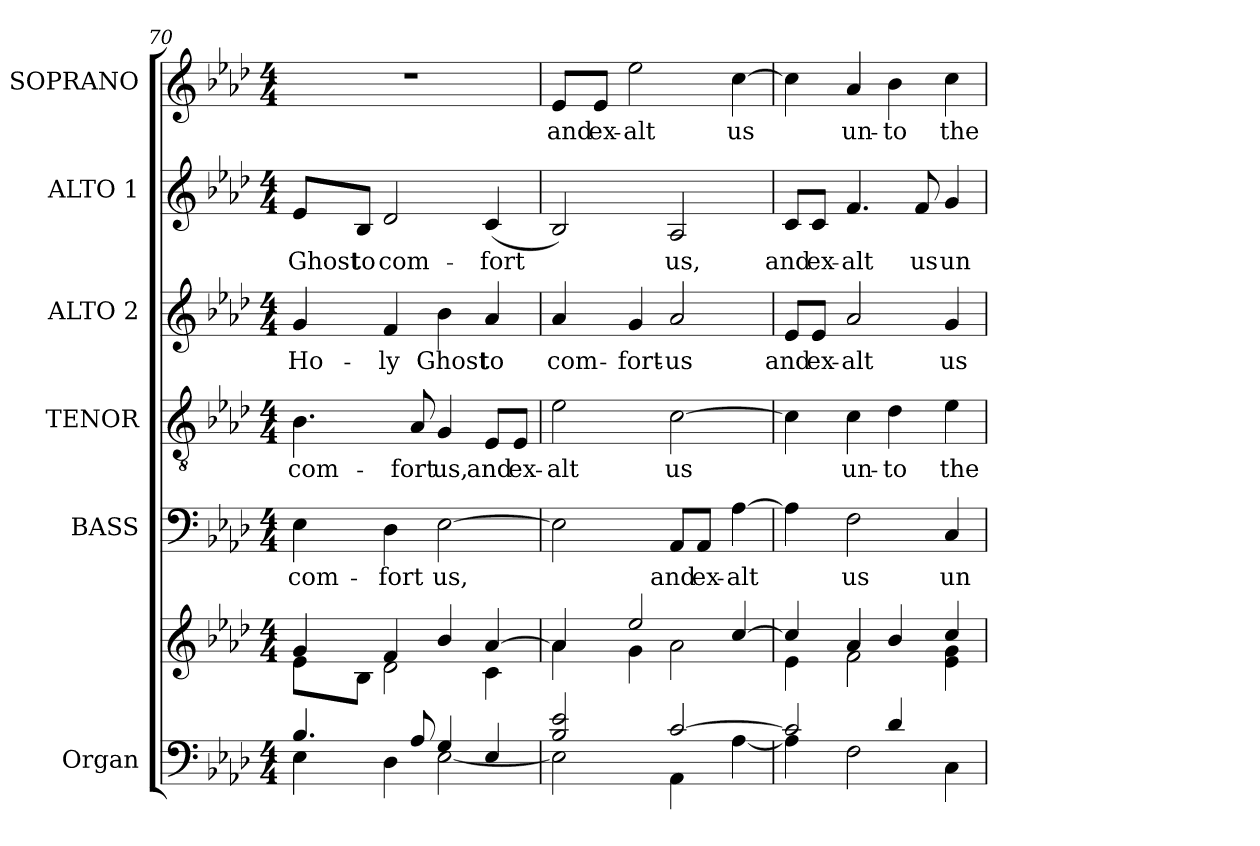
**kern	**kern	**kern	**text	**kern	**text	**kern	**text	**kern	**text	**kern	**text
*part6	*part6	*part5	*part5	*part4	*part4	*part3	*part3	*part2	*part2	*part1	*part1
*staff7	*staff6	*staff5	*staff5	*staff4	*staff4	*staff3	*staff3	*staff2	*staff2	*staff1	*staff1
*I"Organ	*	*I"BASS	*	*I"TENOR	*	*I"ALTO 2	*	*I"ALTO 1	*	*I"SOPRANO	*
*I'Org.	*	*I'B.	*	*I'T.	*	*I'A2.	*	*I'A1.	*	*I'S.	*
*clefF4	*clefG2	*clefF4	*	*clefGv2	*	*clefG2	*	*clefG2	*	*clefG2	*
*	*	*	*	*ITrd7c12	*	*	*	*	*	*	*
*k[b-e-a-d-]	*k[b-e-a-d-]	*k[b-e-a-d-]	*	*k[b-e-a-d-]	*	*k[b-e-a-d-]	*	*k[b-e-a-d-]	*	*k[b-e-a-d-]	*
*f:	*f:	*f:	*	*f:	*	*f:	*	*f:	*	*f:	*
*M4/4	*M4/4	*M4/4	*	*M4/4	*	*M4/4	*	*M4/4	*	*M4/4	*
=70	=70	=70	=70	=70	=70	=70	=70	=70	=70	=70	=70
*^	*^	*	*	*	*	*	*	*	*	*	*
!	!	!	!	!	!LO:LY:b:color=#000000	!	!	!	!	!	!	!	!
!	!	!	!	!	!	!	!LO:LY:b:color=#000000	!	!	!	!	!	!
!	!	!	!	!	!	!	!	!	!LO:LY:b:color=#000000	!	!	!	!
!	!	!	!	!	!	!	!	!	!	!	!LO:LY:b:color=#000000	!	!
4.B-i/	4E-i\	4gi/	8e-i\L	4E-i\	com-	4.BB-i\	com-	4gi/	Ho-	8e-i/L	Ghost	1r	.
!	!	!	!	!	!	!	!	!	!	!	!LO:LY:b:color=#000000	!	!
.	.	.	8B-i\J	.	.	.	.	.	.	8B-i/J	to	.	.
!	!	!	!	!	!LO:LY:b:color=#000000	!	!	!	!	!	!	!	!
!	!	!	!	!	!	!	!	!	!LO:LY:b:color=#000000	!	!	!	!
!	!	!	!	!	!	!	!	!	!	!	!LO:LY:b:color=#000000	!	!
.	4D-i\	4fi/	2d-i\	4D-i\	-fort	.	.	4fi/	-ly	2d-i/	com-	.	.
!	!	!	!	!	!	!	!LO:LY:b:color=#000000	!	!	!	!	!	!
8A-i/	.	.	.	.	.	8AA-i/	-fort	.	.	.	.	.	.
!	!	!	!	!	!LO:LY:b:color=#000000	!	!	!	!	!	!	!	!
!	!	!	!	!	!	!	!LO:LY:b:color=#000000	!	!	!	!	!	!
!	!	!	!	!	!	!	!	!	!LO:LY:b:color=#000000	!	!	!	!
4Gi/	[2E-i\	4b-i/	.	[2E-i\	us,	4GGi/	us,	4b-i\	Ghost	.	.	.	.
!	!	!	!	!	!	!	!LO:LY:b:color=#000000	!	!	!	!	!	!
!	!	!	!	!	!	!	!	!	!LO:LY:b:color=#000000	!	!	!	!
!	!	!	!	!	!	!	!	!	!	!	!LO:LY:b:color=#000000	!	!
4E-i/	.	[4a-i/	4ci\	.	.	8EE-i/L	and	4a-i/	to	(4ci/	-fort	.	.
!	!	!	!	!	!	!	!LO:LY:b:color=#000000	!	!	!	!	!	!
.	.	.	.	.	.	8EE-i/J	ex-	.	.	.	.	.	.
=71	=71	=71	=71	=71	=71	=71	=71	=71	=71	=71	=71	=71	=71
!	!	!	!	!	!	!	!LO:LY:b:color=#000000	!	!	!	!	!	!
!	!	!	!	!	!	!	!	!	!LO:LY:b:color=#000000	!	!	!	!
!	!	!	!	!	!	!	!	!	!	!	!	!	!LO:LY:b:color=#000000
2B-i/ 2e-i	2E-i\]	4a-i/]	4a-i\	2E-i\]	.	2E-i\	-alt	4a-i/	com-	2B-i/)	.	8e-i/L	and
!	!	!	!	!	!	!	!	!	!	!	!	!	!LO:LY:b:color=#000000
.	.	.	.	.	.	.	.	.	.	.	.	8e-i/J	ex-
!	!	!	!	!	!	!	!	!	!LO:LY:b:color=#000000	!	!	!	!
!	!	!	!	!	!	!	!	!	!	!	!	!	!LO:LY:b:color=#000000
.	.	2ee-i/	4gi\	.	.	.	.	4gi/	-fort-	.	.	2ee-i\	-alt
!	!	!	!	!	!LO:LY:b:color=#000000	!	!	!	!	!	!	!	!
!	!	!	!	!	!	!	!LO:LY:b:color=#000000	!	!	!	!	!	!
!	!	!	!	!	!	!	!	!	!LO:LY:b:color=#000000	!	!	!	!
!	!	!	!	!	!	!	!	!	!	!	!LO:LY:b:color=#000000	!	!
[2ci/	4AA-i\	.	2a-i\	8AA-i/L	and	[2Ci\	us	2a-i/	-us	2A-i/	us,	.	.
!	!	!	!	!	!LO:LY:b:color=#000000	!	!	!	!	!	!	!	!
.	.	.	.	8AA-i/J	ex-	.	.	.	.	.	.	.	.
!	!	!	!	!	!LO:LY:b:color=#000000	!	!	!	!	!	!	!	!
!	!	!	!	!	!	!	!	!	!	!	!	!	!LO:LY:b:color=#000000
.	[4A-i\	[4cci/	.	[4A-i\	-alt	.	.	.	.	.	.	[4cci\	us
=72	=72	=72	=72	=72	=72	=72	=72	=72	=72	=72	=72	=72	=72
!	!	!	!	!	!	!	!	!	!LO:LY:b:color=#000000	!	!	!	!
!	!	!	!	!	!	!	!	!	!	!	!LO:LY:b:color=#000000	!	!
2ci/]	4A-i\]	4cci/]	4e-i\	4A-i\]	.	4Ci\]	.	8e-i/L	and	8ci/L	and	4cci\]	.
!	!	!	!	!	!	!	!	!	!LO:LY:b:color=#000000	!	!	!	!
!	!	!	!	!	!	!	!	!	!	!	!LO:LY:b:color=#000000	!	!
.	.	.	.	.	.	.	.	8e-i/J	ex-	8ci/J	ex-	.	.
!	!	!	!	!	!LO:LY:b:color=#000000	!	!	!	!	!	!	!	!
!	!	!	!	!	!	!	!LO:LY:b:color=#000000	!	!	!	!	!	!
!	!	!	!	!	!	!	!	!	!LO:LY:b:color=#000000	!	!	!	!
!	!	!	!	!	!	!	!	!	!	!	!LO:LY:b:color=#000000	!	!
!	!	!	!	!	!	!	!	!	!	!	!	!	!LO:LY:b:color=#000000
.	2Fi\	4a-i/	2fi\	2Fi\	us	4Ci\	un-	2a-i/	-alt	4.fi/	-alt	4a-i/	un-
!	!	!	!	!	!	!	!LO:LY:b:color=#000000	!	!	!	!	!	!
!	!	!	!	!	!	!	!	!	!	!	!	!	!LO:LY:b:color=#000000
4d-i/	.	4b-i/	.	.	.	4D-i\	-to	.	.	.	.	4b-i\	-to
!	!	!	!	!	!	!	!	!	!	!	!LO:LY:b:color=#000000	!	!
.	.	.	.	.	.	.	.	.	.	8fi/	us	.	.
!	!	!	!	!	!LO:LY:b:color=#000000	!	!	!	!	!	!	!	!
!	!	!	!	!	!	!	!LO:LY:b:color=#000000	!	!	!	!	!	!
!	!	!	!	!	!	!	!	!	!LO:LY:b:color=#000000	!	!	!	!
!	!	!	!	!	!	!	!	!	!	!	!LO:LY:b:color=#000000	!	!
!	!	!	!	!	!	!	!	!	!	!	!	!	!LO:LY:b:color=#000000
4ryy	4Ci\	4cci/	4e-i\ 4gi	4Ci/	un-	4E-i\	the	4gi/	us	4gi/	un-	4cci\	the
*v	*v	*	*	*	*	*	*	*	*	*	*	*	*
*	*v	*v	*	*	*	*	*	*	*	*	*	*
=	=	=	=	=	=	=	=	=	=	=	=
*-	*-	*-	*-	*-	*-	*-	*-	*-	*-	*-	*-
